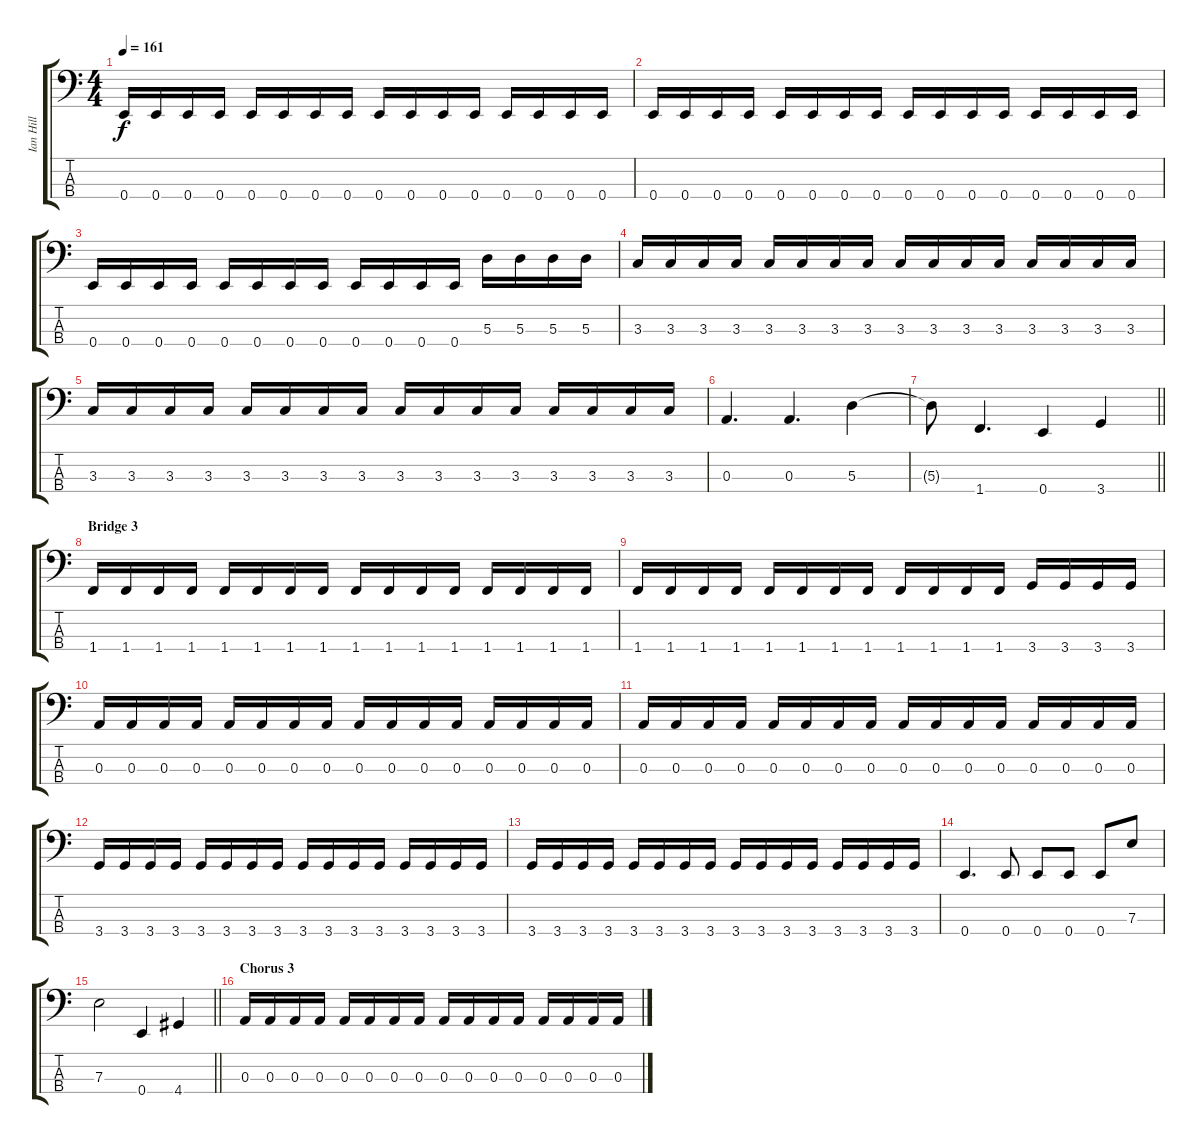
\track ("Ian Hill" "Ian Hill") {instrument electricbasspick}
\staff {score tabs}
\tuning (G2 D2 A1 E1) {hide}
\ts (4 4)
\tempo 161
\clef f4
\ks c
0.4.16{dy f} 0.4.16 0.4.16 0.4.16 0.4.16 0.4.16 0.4.16 0.4.16 0.4.16 0.4.16 0.4.16 0.4.16 0.4.16 0.4.16 0.4.16 0.4.16 |
0.4.16 0.4.16 0.4.16 0.4.16 0.4.16 0.4.16 0.4.16 0.4.16 0.4.16 0.4.16 0.4.16 0.4.16 0.4.16 0.4.16 0.4.16 0.4.16 |
0.4.16 0.4.16 0.4.16 0.4.16 0.4.16 0.4.16 0.4.16 0.4.16 0.4.16 0.4.16 0.4.16 0.4.16 5.3.16 5.3.16 5.3.16 5.3.16 |
3.3.16 3.3.16 3.3.16 3.3.16 3.3.16 3.3.16 3.3.16 3.3.16 3.3.16 3.3.16 3.3.16 3.3.16 3.3.16 3.3.16 3.3.16 3.3.16 |
3.3.16 3.3.16 3.3.16 3.3.16 3.3.16 3.3.16 3.3.16 3.3.16 3.3.16 3.3.16 3.3.16 3.3.16 3.3.16 3.3.16 3.3.16 3.3.16 |
0.3.4{d} 0.3.4{d} 5.3.4 |
\barLineRight lightlight
5.3{t}.8 1.4.4{d} 0.4.4 3.4.4 |
\section ("" "Bridge 3")
1.4.16 1.4.16 1.4.16 1.4.16 1.4.16 1.4.16 1.4.16 1.4.16 1.4.16 1.4.16 1.4.16 1.4.16 1.4.16 1.4.16 1.4.16 1.4.16 |
1.4.16 1.4.16 1.4.16 1.4.16 1.4.16 1.4.16 1.4.16 1.4.16 1.4.16 1.4.16 1.4.16 1.4.16 3.4.16 3.4.16 3.4.16 3.4.16 |
0.3.16 0.3.16 0.3.16 0.3.16 0.3.16 0.3.16 0.3.16 0.3.16 0.3.16 0.3.16 0.3.16 0.3.16 0.3.16 0.3.16 0.3.16 0.3.16 |
0.3.16 0.3.16 0.3.16 0.3.16 0.3.16 0.3.16 0.3.16 0.3.16 0.3.16 0.3.16 0.3.16 0.3.16 0.3.16 0.3.16 0.3.16 0.3.16 |
3.4.16 3.4.16 3.4.16 3.4.16 3.4.16 3.4.16 3.4.16 3.4.16 3.4.16 3.4.16 3.4.16 3.4.16 3.4.16 3.4.16 3.4.16 3.4.16 |
3.4.16 3.4.16 3.4.16 3.4.16 3.4.16 3.4.16 3.4.16 3.4.16 3.4.16 3.4.16 3.4.16 3.4.16 3.4.16 3.4.16 3.4.16 3.4.16 |
0.4.4{d} 0.4.8 0.4.8 0.4.8 0.4.8 7.3.8 |
\barLineRight lightlight
7.3.2 0.4.4 4.4.4 |
\section ("" "Chorus 3")
0.3.16 0.3.16 0.3.16 0.3.16 0.3.16 0.3.16 0.3.16 0.3.16 0.3.16 0.3.16 0.3.16 0.3.16 0.3.16 0.3.16 0.3.16 0.3.16
